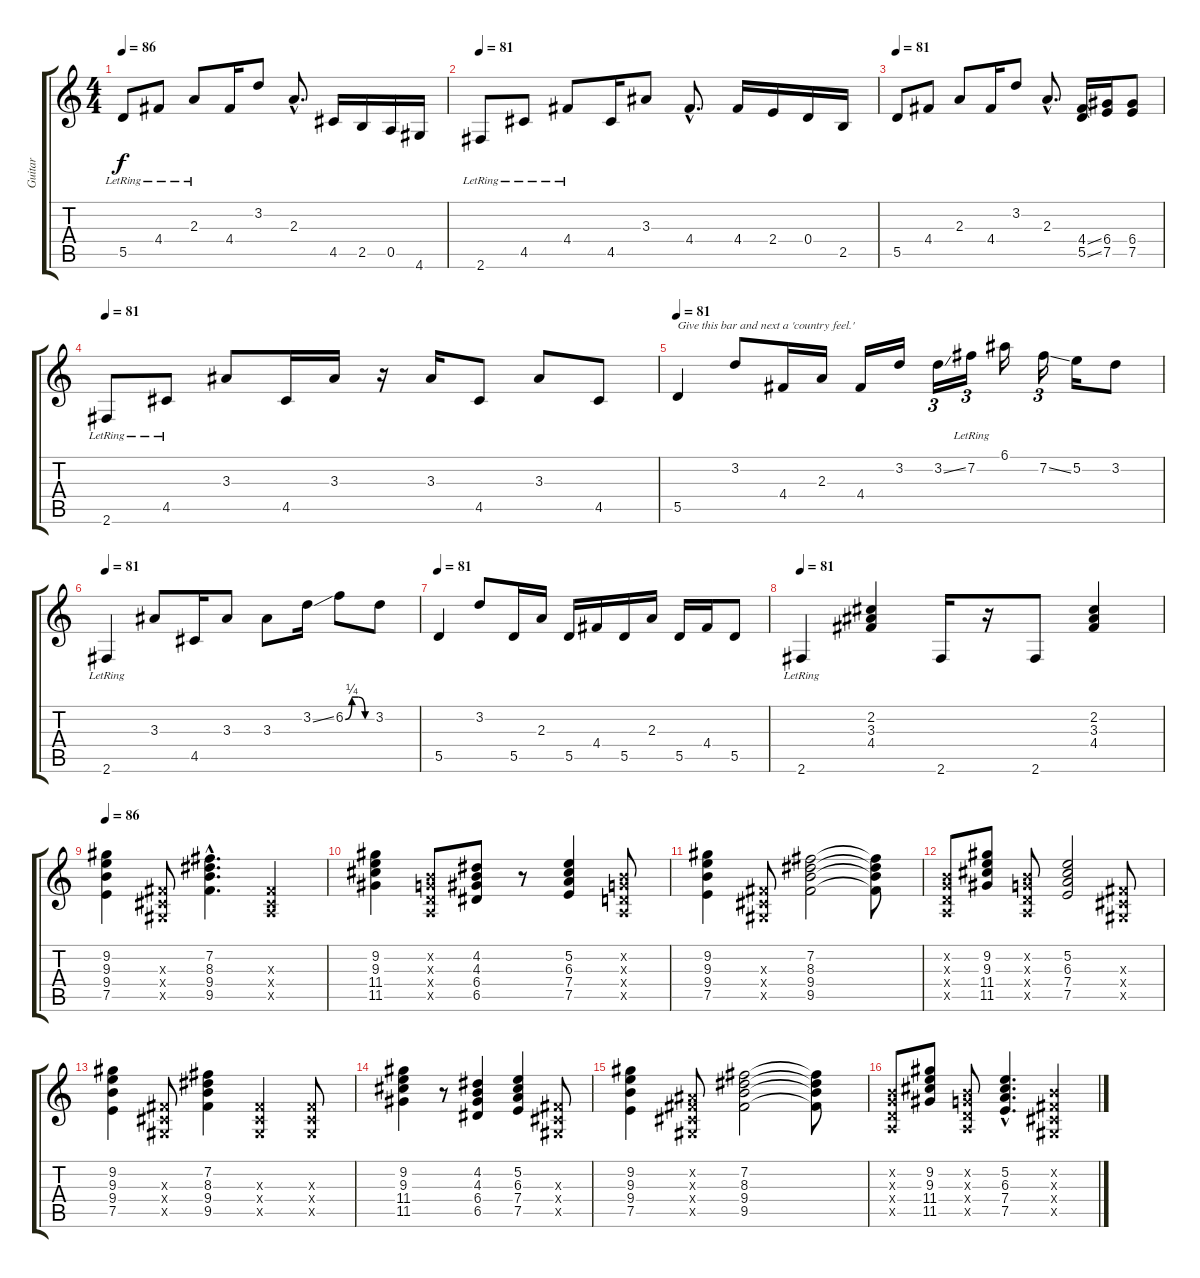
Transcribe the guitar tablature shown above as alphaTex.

\track ("Guitar" "Guitar") {instrument electricguitarclean}
\staff {score tabs}
\tuning (E4 B3 G3 D3 A2 E2) {hide}
\ts (4 4)
\tempo 86
\tempo 81
\tempo 86
\clef g2
\ks c
5.5{lr}.8{dy f instrument electricguitarclean} 4.4{lr}.8 2.3{lr}.8 4.4.16 3.2.8 2.3{hac}.8{d} 4.5.16 2.5.16 0.5.16 4.6.16 |
\tempo 81
2.6{lr}.8 4.5{lr}.8 4.4{lr}.8 4.5.16 3.3.8 4.4{hac}.8{d} 4.4.16 2.4.16 0.4.16 2.5.16 |
\tempo 81
5.5.8 4.4.8 2.3.8 4.4.16 3.2.8 2.3{hac}.8{d} (4.4{ss} 5.5{ss}).16 (6.4 7.5).16 (6.4 7.5).8 |
\tempo 81
2.6{lr}.8 4.5{lr}.8 3.3.8 4.5.16 3.3.16 r.16 3.3.16 4.5.8 3.3.8 4.5.8 |
\tempo 81
5.5.4{txt "Give this bar and next a 'country feel.'"} 3.2.8 4.4.16 2.3.16 4.4.16 3.2.16 3.2{ss}.16{tu (3 2)} 7.2{lr}.16{tu (3 2)} 6.1.16 7.2{ss}.16{tu (3 2)} 5.2.16 3.2.8 |
\tempo 81
2.6{lr}.4 3.3.8 4.5.16 3.3.8 3.3.8 3.2{ss}.16 6.2{be (custom 0 0 15 1 30 1 45 0 60 0)}.8 3.2.8 |
\tempo 81
5.5.4 3.2.8 5.5.16 2.3.16 5.5.16 4.4.16 5.5.16 2.3.16 5.5.16 4.4.16 5.5.8 |
\tempo 81
2.6{lr}.4 (2.2 3.3 4.4).4 2.6.16 r.16 2.6.8 (2.2 3.3 4.4).4 |
\tempo 86
(9.2 9.3 9.4 7.5).4 (-1.3{x} -1.4{x} -1.5{x}).8 (7.2{hac} 8.3{hac} 9.4{hac} 9.5{hac}).4{d} (-1.3{x} -1.4{x} 0.5{x}).4 |
(9.2 9.3 11.4 11.5).4 (0.2{x} 0.3{x} 0.4{x} 0.5{x}).8 (4.2 4.3 6.4 6.5).8 r.8 (5.2 6.3 7.4 7.5).4 (0.2{x} 0.3{x} 0.4{x} 0.5{x}).8 |
(9.2 9.3 9.4 7.5).4 (-1.3{x} -1.4{x} -1.5{x}).8 (7.2 8.3 9.4 9.5).2 (7.2{t} 8.3{t} 9.4{t} 9.5{t}).8 |
(0.2{x} 0.3{x} 0.4{x} 0.5{x}).8 (9.2 9.3 11.4 11.5).8 (0.2{x} 0.3{x} 0.4{x} 0.5{x}).8 (5.2 6.3 7.4 7.5).2 (-1.3{x} -1.4{x} -1.5{x}).8 |
(9.2 9.3 9.4 7.5).4 (-1.3{x} -1.4{x} -1.5{x}).8 (7.2 8.3 9.4 9.5).4 (-1.3{x} -1.4{x} -1.5{x}).4 (-1.3{x} -1.4{x} -1.5{x}).8 |
(9.2 9.3 11.4 11.5).4 r.8 (4.2 4.3 6.4 6.5).4 (5.2 6.3 7.4 7.5).4 (-1.3{x} -1.4{x} -1.5{x}).8 |
(9.2 9.3 9.4 7.5).4 (-1.2{x} -1.3{x} -1.4{x} -1.5{x}).8 (7.2 8.3 9.4 9.5).2 (7.2{t} 8.3{t} 9.4{t} 9.5{t}).8 |
(0.2{x} 0.3{x} 0.4{x} 0.5{x}).8 (9.2 9.3 11.4 11.5).8 (0.2{x} 0.3{x} 0.4{x} 0.5{x}).8 (5.2{hac} 6.3{hac} 7.4{hac} 7.5{hac}).4{d} (0.2{x} -1.3{x} -1.4{x} -1.5{x}).4
